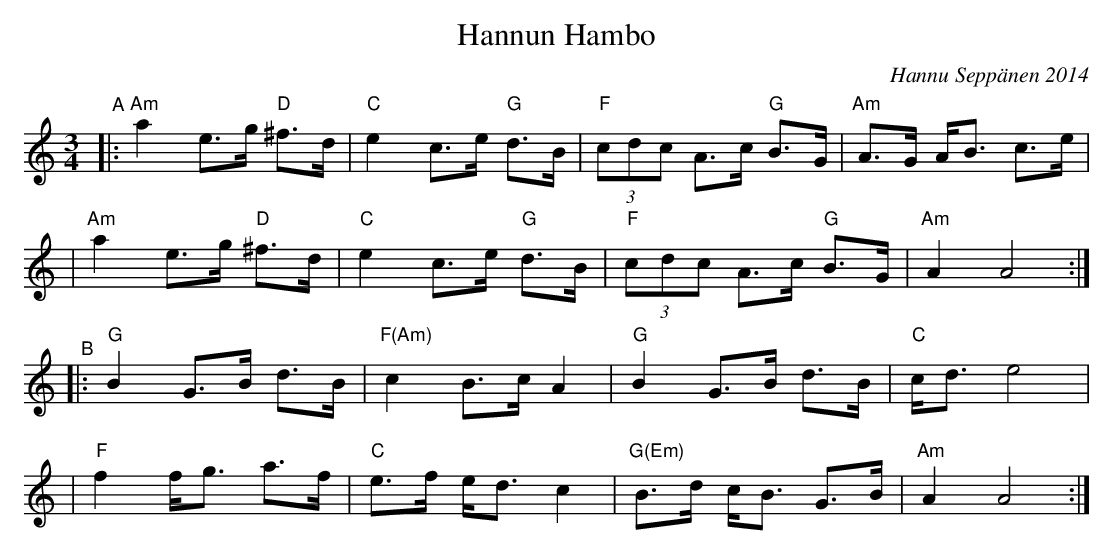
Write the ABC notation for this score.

X:1
T: Hannun Hambo
C: Hannu Sepp\"anen 2014
M: 3/4
L: 1/8
K: Am
"^A"\
|:"Am"a2 e>g "D"^f>d | "C"e2 c>e "G"d>B | "F"(3cdc A>c "G"B>G | "Am"A>G A<B c>e |
| "Am"a2 e>g "D"^f>d | "C"e2 c>e "G"d>B | "F"(3cdc A>c "G"B>G | "Am"A2 A4 :|
"^B"\
|:"G"B2 G>B d>B | "F(Am)"c2 B>c A2 | "G"B2 G>B d>B | "C"c<d e4 |
| "F"f2 f<g a>f | "C"e>f e<d c2 | "G(Em)"B>d c<B G>B | "Am"A2 A4 :|
